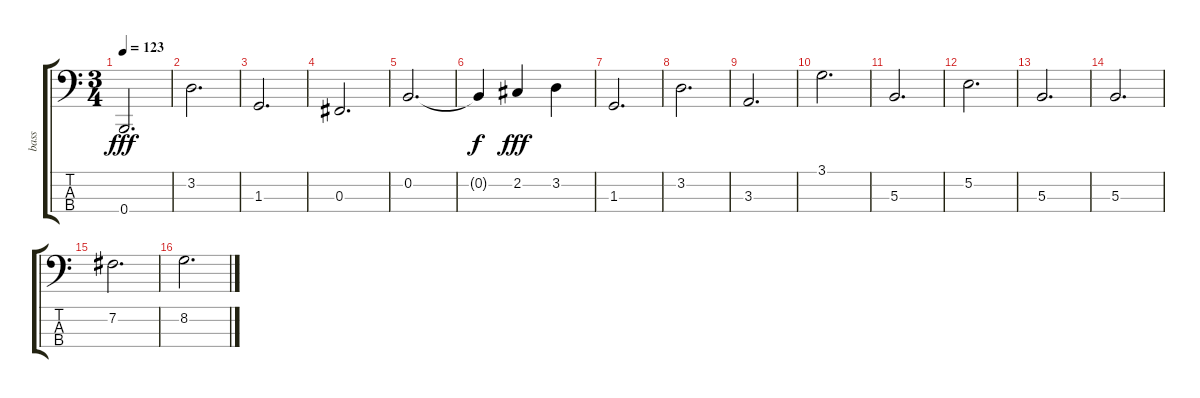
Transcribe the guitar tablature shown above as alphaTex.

\track ("bass" "bass") {instrument electricbassfinger}
\staff {score tabs}
\tuning (E2 B1 Gb1 B0) {hide}
\ts (3 4)
\tempo 123
\clef f4
\ks c
0.4.2{d dy fff} |
3.2.2{d} |
1.3.2{d} |
0.3.2{d} |
0.2.2{d} |
0.2{t}.4{dy f} 2.2.4{dy fff} 3.2.4 |
1.3.2{d} |
3.2.2{d} |
3.3.2{d} |
3.1.2{d} |
5.3.2{d} |
5.2.2{d} |
5.3.2{d} |
5.3.2{d} |
7.2.2{d} |
8.2.2{d}
